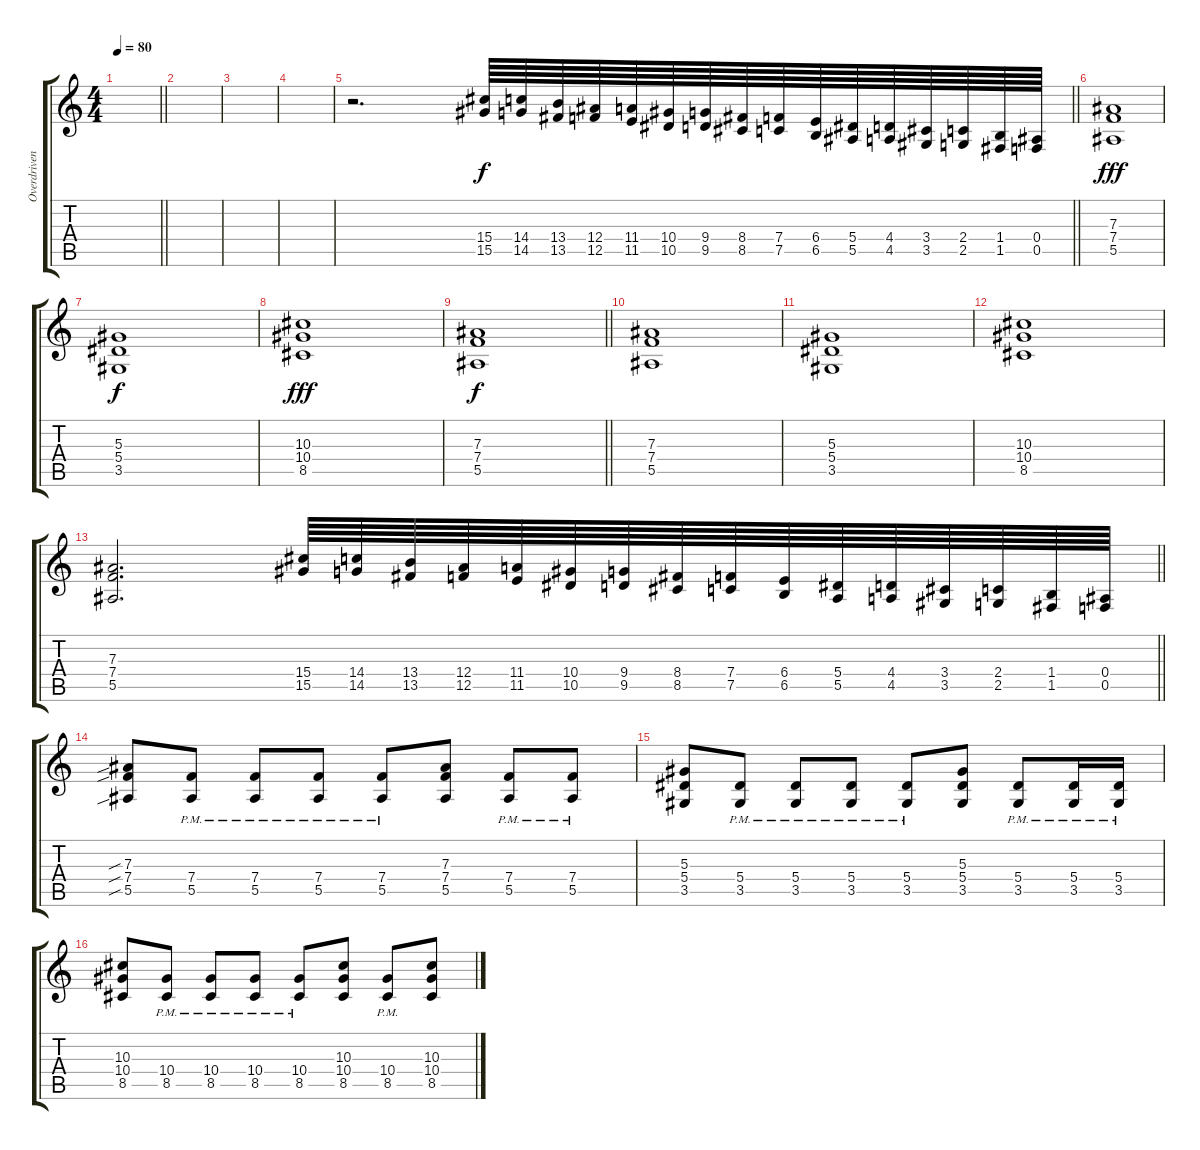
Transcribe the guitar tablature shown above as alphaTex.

\track ("Overdriven Guitar 2" "Overdriven") {instrument overdrivenguitar}
\staff {score tabs}
\tuning (C4 G3 Eb3 Bb2 F2 C2) {hide}
\ts (4 4)
\tempo 80
\clef g2
\barLineRight lightlight
\ks c
|
|
|
|
\barLineRight lightlight
r.2{d} (15.4 15.5).64 (14.4 14.5).64 (13.4 13.5).64 (12.4 12.5).64 (11.4 11.5).64 (10.4 10.5).64 (9.4 9.5).64 (8.4 8.5).64 (7.4 7.5).64 (6.4 6.5).64 (5.4 5.5).64 (4.4 4.5).64 (3.4 3.5).64 (2.4 2.5).64 (1.4 1.5).64 (0.4 0.5).64 |
(7.3 7.4 5.5).1{dy fff} |
(5.3 5.4 3.5).1{dy f} |
(10.3 10.4 8.5).1{dy fff} |
\barLineRight lightlight
(7.3 7.4 5.5).1{dy f} |
(7.3 7.4 5.5).1 |
(5.3 5.4 3.5).1 |
(10.3 10.4 8.5).1 |
\barLineRight lightlight
(7.3 7.4 5.5).2{d} (15.4 15.5).64 (14.4 14.5).64 (13.4 13.5).64 (12.4 12.5).64 (11.4 11.5).64 (10.4 10.5).64 (9.4 9.5).64 (8.4 8.5).64 (7.4 7.5).64 (6.4 6.5).64 (5.4 5.5).64 (4.4 4.5).64 (3.4 3.5).64 (2.4 2.5).64 (1.4 1.5).64 (0.4 0.5).64 |
(7.3{sib} 7.4{sib} 5.5{sib}).8 (7.4{pm} 5.5{pm}).8 (7.4{pm} 5.5{pm}).8 (7.4{pm} 5.5{pm}).8 (7.4{pm} 5.5{pm}).8 (7.3 7.4 5.5).8 (7.4{pm} 5.5{pm}).8 (7.4{pm} 5.5{pm}).8 |
(5.3 5.4 3.5).8 (5.4{pm} 3.5{pm}).8 (5.4{pm} 3.5{pm}).8 (5.4{pm} 3.5{pm}).8 (5.4{pm} 3.5{pm}).8 (5.3 5.4 3.5).8 (5.4{pm} 3.5{pm}).8 (5.4{pm} 3.5{pm}).16 (5.4{pm} 3.5{pm}).16 |
(10.3 10.4 8.5).8 (10.4{pm} 8.5{pm}).8 (10.4{pm} 8.5{pm}).8 (10.4{pm} 8.5{pm}).8 (10.4{pm} 8.5{pm}).8 (10.3 10.4 8.5).8 (10.4{pm} 8.5{pm}).8 (10.3{sl} 10.4{sl} 8.5{sl}).8
